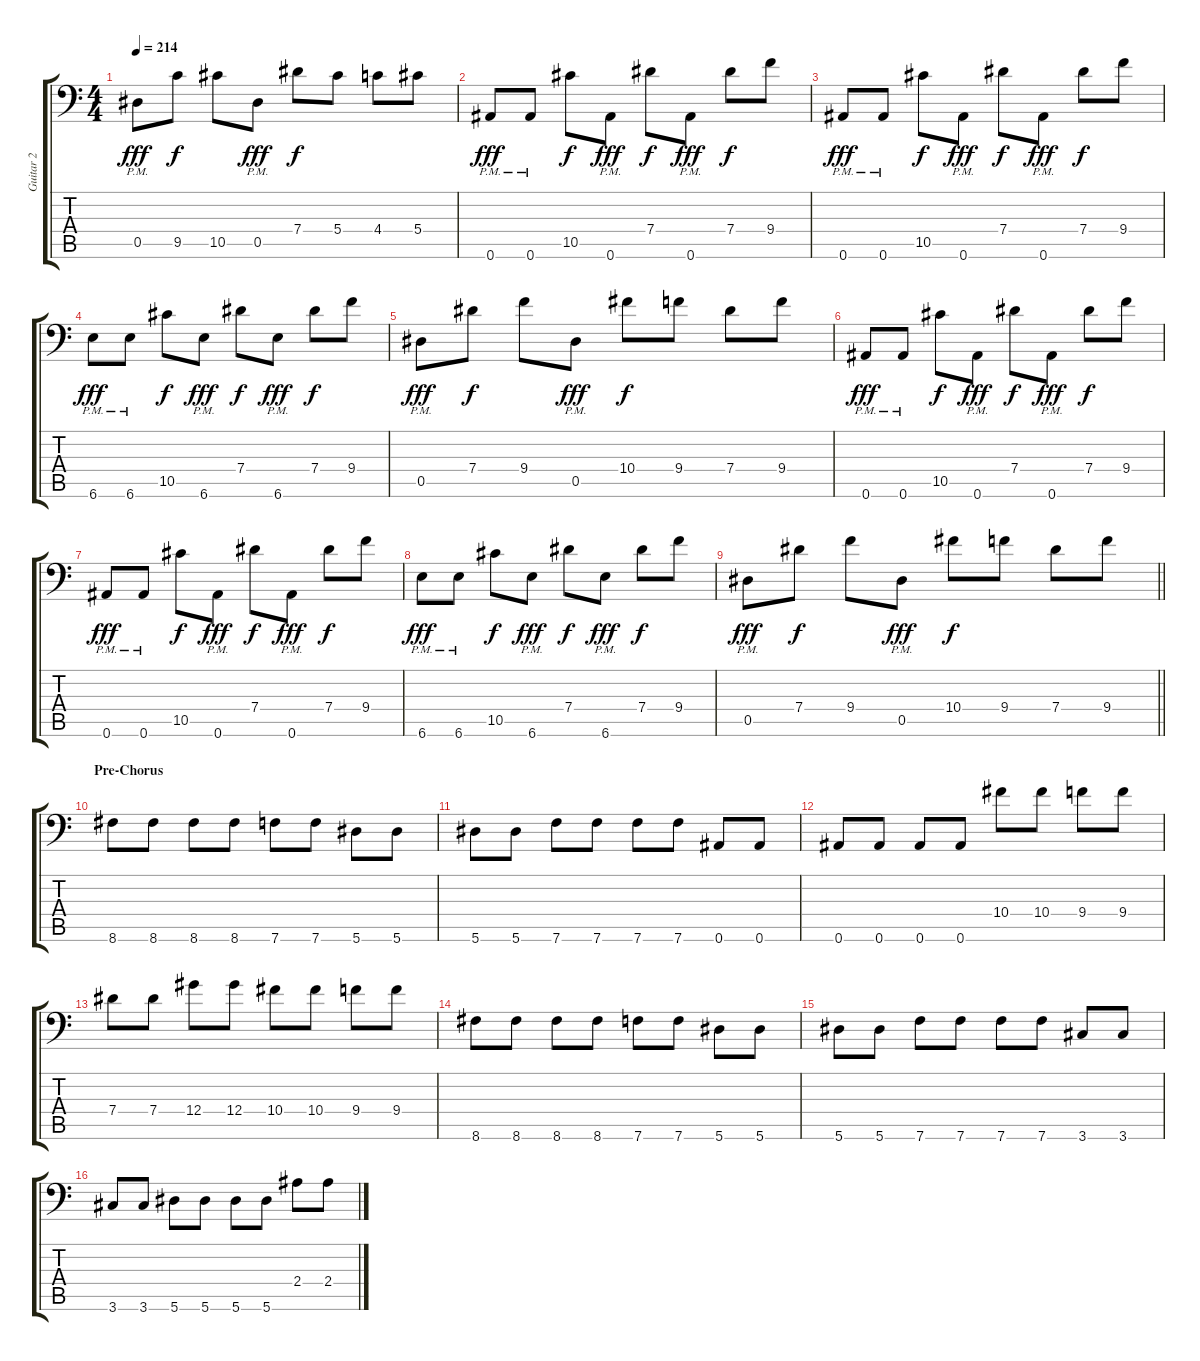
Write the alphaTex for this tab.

\track ("Guitar 2" "Guitar 2") {instrument distortionguitar}
\staff {score tabs}
\tuning (Bb3 F3 Db3 Ab2 Eb2 Bb1) {hide}
\ts (4 4)
\tempo 214
\clef f4
\ks c
0.5{pm}.8{dy fff} 9.5.8{dy f} 10.5.8 0.5{pm}.8{dy fff} 7.4.8{dy f} 5.4.8 4.4.8 5.4.8 |
0.6{pm}.8{dy fff} 0.6{pm}.8 10.5.8{dy f} 0.6{pm}.8{dy fff} 7.4.8{dy f} 0.6{pm}.8{dy fff} 7.4.8{dy f} 9.4.8 |
0.6{pm}.8{dy fff} 0.6{pm}.8 10.5.8{dy f} 0.6{pm}.8{dy fff} 7.4.8{dy f} 0.6{pm}.8{dy fff} 7.4.8{dy f} 9.4.8 |
6.6{pm}.8{dy fff} 6.6{pm}.8 10.5.8{dy f} 6.6{pm}.8{dy fff} 7.4.8{dy f} 6.6{pm}.8{dy fff} 7.4.8{dy f} 9.4.8 |
0.5{pm}.8{dy fff} 7.4.8{dy f} 9.4.8 0.5{pm}.8{dy fff} 10.4.8{dy f} 9.4.8 7.4.8 9.4.8 |
0.6{pm}.8{dy fff} 0.6{pm}.8 10.5.8{dy f} 0.6{pm}.8{dy fff} 7.4.8{dy f} 0.6{pm}.8{dy fff} 7.4.8{dy f} 9.4.8 |
0.6{pm}.8{dy fff} 0.6{pm}.8 10.5.8{dy f} 0.6{pm}.8{dy fff} 7.4.8{dy f} 0.6{pm}.8{dy fff} 7.4.8{dy f} 9.4.8 |
6.6{pm}.8{dy fff} 6.6{pm}.8 10.5.8{dy f} 6.6{pm}.8{dy fff} 7.4.8{dy f} 6.6{pm}.8{dy fff} 7.4.8{dy f} 9.4.8 |
\barLineRight lightlight
0.5{pm}.8{dy fff} 7.4.8{dy f} 9.4.8 0.5{pm}.8{dy fff} 10.4.8{dy f} 9.4.8 7.4.8 9.4.8 |
\section ("" "Pre-Chorus")
8.6.8 8.6.8 8.6.8 8.6.8 7.6.8 7.6.8 5.6.8 5.6.8 |
5.6.8 5.6.8 7.6.8 7.6.8 7.6.8 7.6.8 0.6.8 0.6.8 |
0.6.8 0.6.8 0.6.8 0.6.8 10.4.8 10.4.8 9.4.8 9.4.8 |
7.4.8 7.4.8 12.4.8 12.4.8 10.4.8 10.4.8 9.4.8 9.4.8 |
8.6.8 8.6.8 8.6.8 8.6.8 7.6.8 7.6.8 5.6.8 5.6.8 |
5.6.8 5.6.8 7.6.8 7.6.8 7.6.8 7.6.8 3.6.8 3.6.8 |
3.6.8 3.6.8 5.6.8 5.6.8 5.6.8 5.6.8 2.4.8 2.4.8
